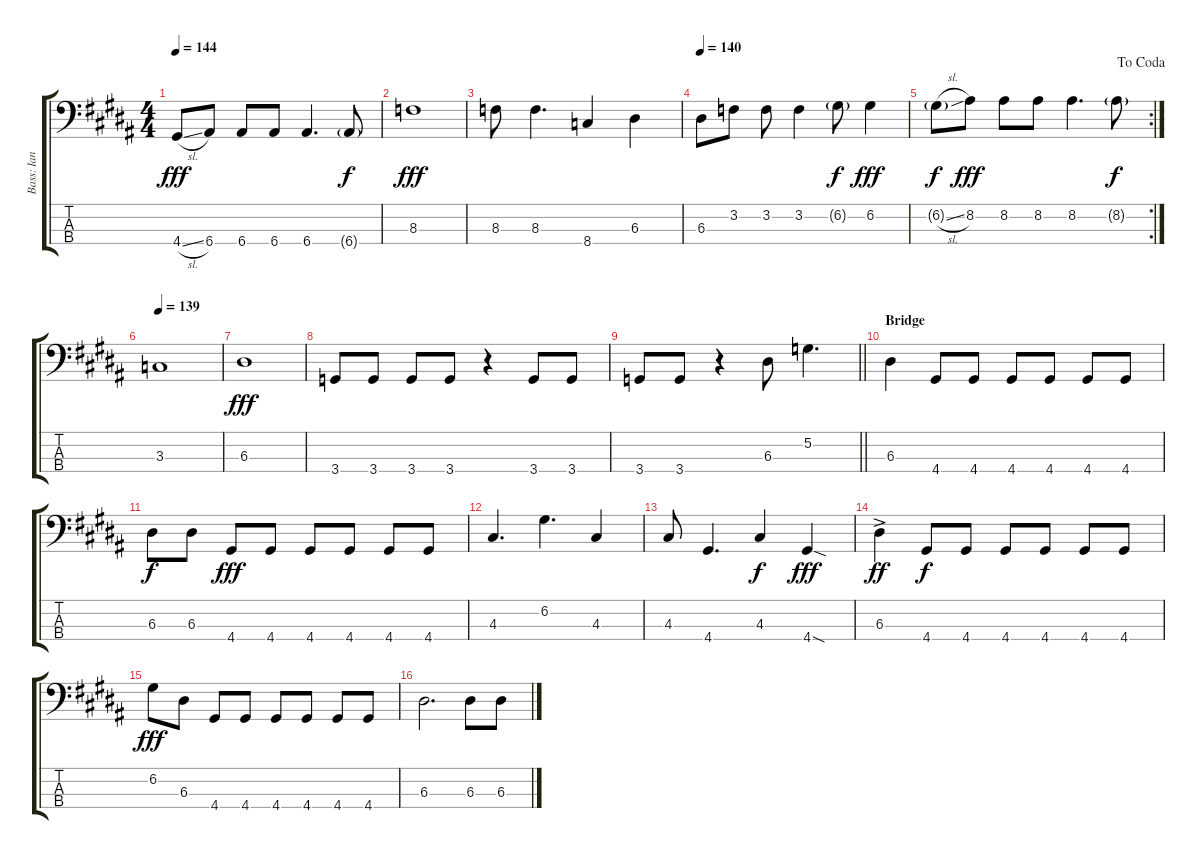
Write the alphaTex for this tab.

\track ("Bass: Ian" "Bass: Ian") {instrument electricbassfinger}
\staff {score tabs}
\tuning (G2 D2 A1 E1) {hide}
\ts (4 4)
\tempo 144
\clef f4
\ks b
4.4{sl}.8{dy fff} 6.4.8 6.4.8 6.4.8 6.4.4{d} 6.4{g}.8{dy f} |
8.3.1{dy fff} |
8.3.8 8.3.4{d} 8.4.4 6.3.4 |
\tempo 140
6.3.8 3.2.8 3.2.8 3.2.4 6.2{g}.8{dy f} 6.2.4{dy fff} |
\rc 2
\jump dacoda
6.2{sl g}.8{dy f} 8.2.8{dy fff} 8.2.8 8.2.8 8.2.4{d} 8.2{g}.8{dy f} |
\tempo 139
3.3.1 |
6.3.1{dy fff} |
3.4.8 3.4.8 3.4.8 3.4.8 r.4 3.4.8 3.4.8 |
\barLineRight lightlight
3.4.8 3.4.8 r.4 6.3.8 5.2.4{d} |
\section ("" "Bridge")
6.3.4 4.4.8 4.4.8 4.4.8 4.4.8 4.4.8 4.4.8 |
6.3.8{dy f} 6.3.8 4.4.8{dy fff} 4.4.8 4.4.8 4.4.8 4.4.8 4.4.8 |
4.3.4{d} 6.2.4{d} 4.3.4 |
4.3.8 4.4.4{d} 4.3.4{dy f} 4.4{sod}.4{dy fff} |
6.3{ac}.4{dy ff} 4.4.8{dy f} 4.4.8 4.4.8 4.4.8 4.4.8 4.4.8 |
6.2.8{dy fff} 6.3.8 4.4.8 4.4.8 4.4.8 4.4.8 4.4.8 4.4.8 |
6.3.2{d} 6.3.8 6.3.8
